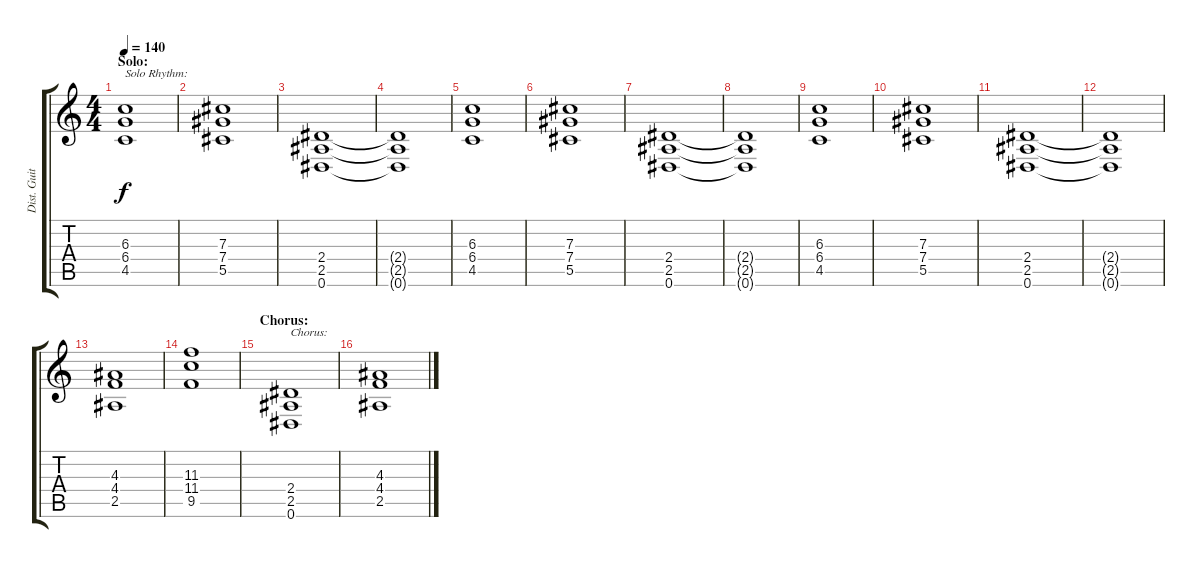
\track ("Dist. Guitar 2" "Dist. Guit") {instrument distortionguitar}
\staff {score tabs}
\tuning (Eb4 Bb3 Gb3 Db3 Ab2 Eb2) {hide}
\ts (4 4)
\section ("" "Solo:")
\tempo 140
\clef g2
\ks c
(6.3 6.4 4.5).1{txt "Solo Rhythm:" dy f} |
(7.3 7.4 5.5).1 |
(2.4 2.5 0.6).1 |
(2.4{t} 2.5{t} 0.6{t}).1 |
(6.3 6.4 4.5).1 |
(7.3 7.4 5.5).1 |
(2.4 2.5 0.6).1 |
(2.4{t} 2.5{t} 0.6{t}).1 |
(6.3 6.4 4.5).1 |
(7.3 7.4 5.5).1 |
(2.4 2.5 0.6).1 |
(2.4{t} 2.5{t} 0.6{t}).1 |
(4.3 4.4 2.5).1 |
(11.3 11.4 9.5).1 |
\section ("" "Chorus:")
(2.4 2.5 0.6).1{txt "Chorus:"} |
(4.3 4.4 2.5).1
